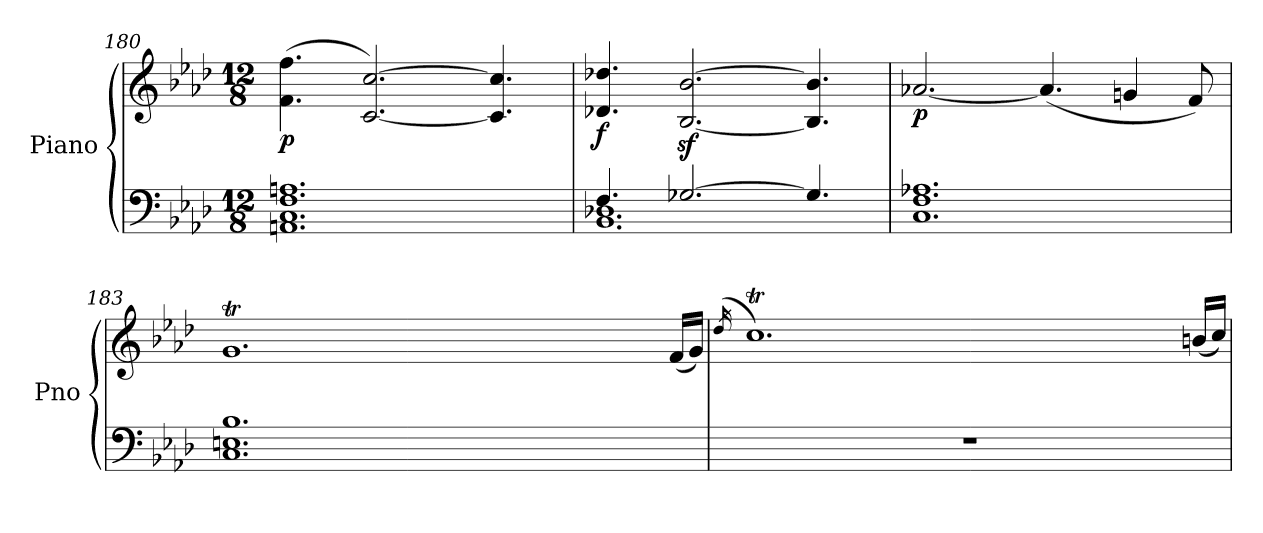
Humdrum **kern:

**kern	**kern	**dynam
*part1	*part1	*part1
*staff2	*staff1	*staff1/2
*I"Piano	*	*
*I'Pno	*	*
!!LO:LB:g=z
*clefF4	*clefG2	*
*k[b-e-a-d-]	*k[b-e-a-d-]	*
*M12/8	*M12/8	*
=180	=180	=180
!	!	!LO:DY:b
1.AAn 1.C 1.F 1.An	(4.f\ 4.ff\	p
.	[2.c/ [2.cc/)	.
.	4.c/] 4.cc/]	.
=181	=181	=181
*^	*	*
!	!	!	!LO:DY:b
4.F/	1.BB- 1.D-X	4.d-X/ 4.dd-X/	f
[2.G-X/	.	[2.B-/z< [2.b-/z<	.
4.G-/]	.	4.B-/] 4.b-/]	.
*v	*v	*	*
=182	=182	=182
!	!	!LO:DY:b
1.C 1.F 1.A-X	[2.a-X/	p
.	(4.a-/]	.
.	4gn/	.
.	8f/)	.
=183	=183	=183
*	*^	*
1.C 1.En 1.B-	1.gt	16gLLyy	.
.	.	16f#Xyy	.
.	.	16a-yy	.
.	.	16gyy	.
.	.	16a-yy	.
.	.	16gJJyy	.
.	.	16a-LLyy	.
.	.	16gyy	.
.	.	16a-yy	.
.	.	16gyy	.
.	.	16a-yy	.
.	.	16gJJyy	.
.	.	16a-LLyy	.
.	.	16gyy	.
.	.	16a-yy	.
.	.	16gyy	.
.	.	16a-yy	.
.	.	16gJJyy	.
.	.	16a-LLyy	.
.	.	16gyy	.
.	.	16a-yy	.
.	.	16gJJyy	.
.	.	(16f#/LL	.
.	.	16g/JJ)	.
!!LO:LB:g=z	!!
=184	=184	=184	=184
.	(16qdd-/	.	.
1.r	1.cct)	16dd-LLyy	.
.	.	16ccyy	.
.	.	16dd-yy	.
.	.	16ccyy	.
.	.	16dd-yy	.
.	.	16ccJJyy	.
.	.	16dd-LLyy	.
.	.	16ccyy	.
.	.	16dd-yy	.
.	.	16ccyy	.
.	.	16dd-yy	.
.	.	16ccJJyy	.
.	.	16dd-LLyy	.
.	.	16ccyy	.
.	.	16dd-yy	.
.	.	16ccyy	.
.	.	16dd-yy	.
.	.	16ccJJyy	.
.	.	16dd-LLyy	.
.	.	16ccyy	.
.	.	16dd-yy	.
.	.	16ccJJyy	.
.	.	(16bn/LL	.
.	.	16cc/JJ)	.
*	*v	*v	*
=	=	=
*-	*-	*-
